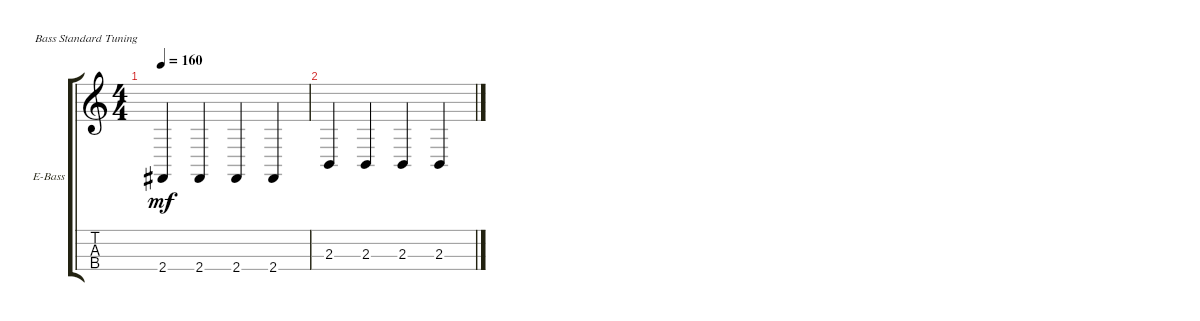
\defaultSystemsLayout 4
\bracketExtendMode groupsimilarinstruments
\firstSystemTrackNameOrientation horizontal
\otherSystemsTrackNameOrientation horizontal
\track ("Electric Bass" "E-Bass") {instrument electricbassfinger}
\staff {score tabs}
\tuning (G2 D2 A1 E1)
\ts (4 4)
\tempo 160
\clef g2
\ks c
2.4.4{dy mf} 2.4.4 2.4.4 2.4.4 |
2.3.4 2.3.4 2.3.4 2.3.4
